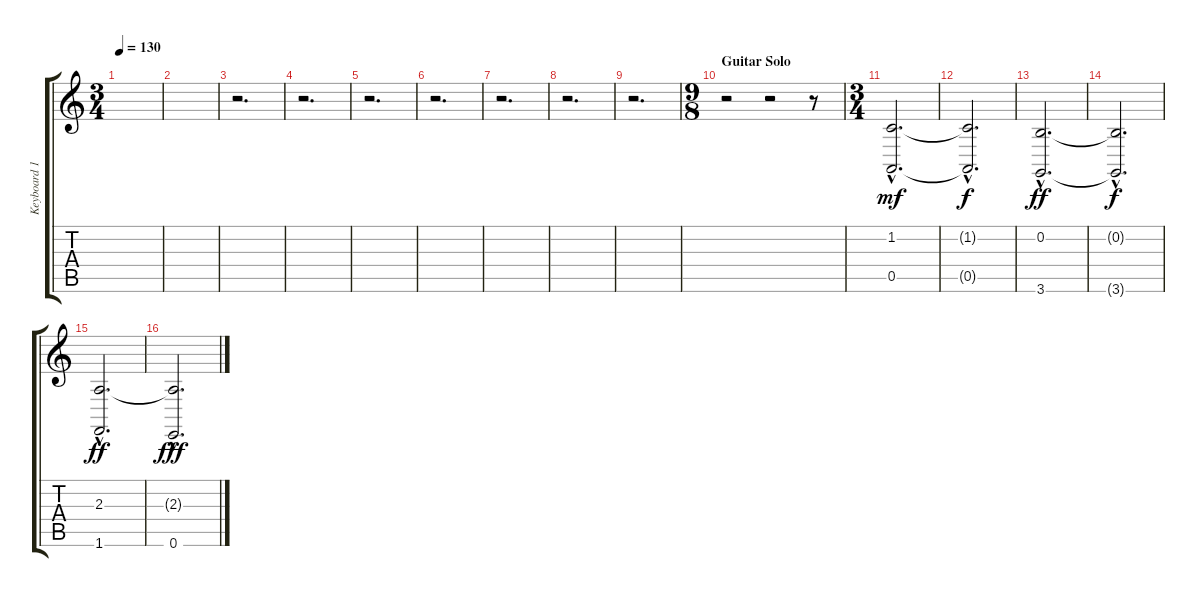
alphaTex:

\track ("Keyboard 1" "Keyboard 1") {instrument stringensemble1}
\staff {score tabs}
\tuning (E4 B3 G3 D3 A2 E2) {hide}
\ts (3 4)
\tempo 130
\clef g2
\ks c
|
|
r.2{d} |
r.2{d} |
r.2{d} |
r.2{d} |
r.2{d} |
r.2{d} |
r.2{d} |
\ts (9 8)
\section ("" "Guitar Solo")
r.2 r.2 r.8 |
\ts (3 4)
(1.2{hac} 0.5{hac}).2{d dy mf volume 14 balance 4} |
(1.2{hac t} 0.5{hac t}).2{d dy f} |
(0.2{hac} 3.6{hac}).2{d dy ff} |
(0.2{hac t} 3.6{hac t}).2{d dy f} |
(2.3{hac} 1.6{hac}).2{d dy ff} |
(2.3{hac t} 0.6{hac}).2{d dy fff}
